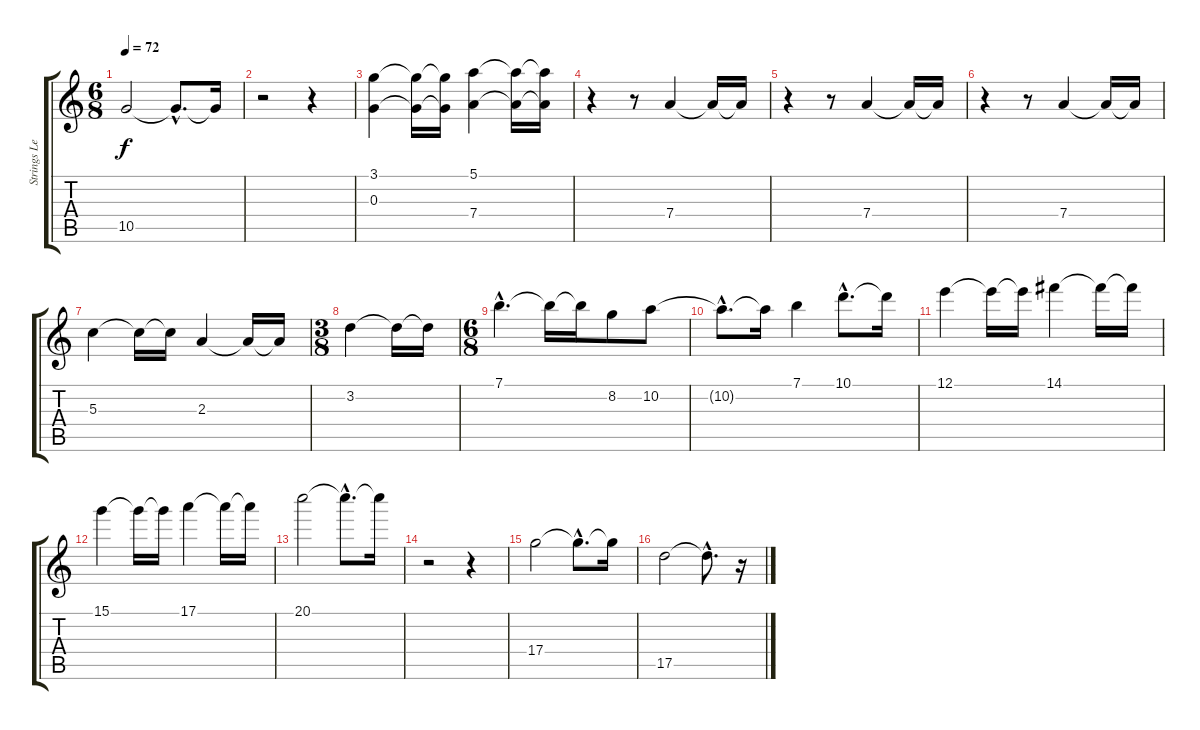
\track ("Strings Left" "Strings Le") {instrument stringensemble1}
\staff {score tabs}
\tuning (E5 B4 G4 D4 A3 E3) {hide}
\ts (6 8)
\tempo 72
\clef g2
\ks c
10.5{t}.2{dy f} 10.5{hac t}.8{d} 10.5{t}.16 |
r.2 r.4 |
(3.1 0.3).4 (3.1{t} 0.3{t}).16 (3.1{t} 0.3{t}).16 (5.1 7.4).4 (5.1{t} 7.4{t}).16 (5.1{t} 7.4{t}).16 |
r.4 r.8 7.4.4 7.4{t}.16 7.4{t}.16 |
r.4 r.8 7.4.4 7.4{t}.16 7.4{t}.16 |
r.4 r.8 7.4.4 7.4{t}.16 7.4{t}.16 |
5.3.4 5.3{t}.16 5.3{t}.16 2.3.4 2.3{t}.16 2.3{t}.16 |
\ts (3 8)
3.2.4 3.2{t}.16 3.2{t}.16 |
\ts (6 8)
7.1{hac}.4{d} 7.1{t}.16 7.1{t}.16 8.2.8 10.2.8 |
10.2{hac t}.8{d} 10.2{t}.16 7.1.4 10.1{hac}.8{d} 10.1{t}.16 |
12.1.4 12.1{t}.16 12.1{t}.16 14.1.4 14.1{t}.16 14.1{t}.16 |
15.1.4 15.1{t}.16 15.1{t}.16 17.1.4 17.1{t}.16 17.1{t}.16 |
20.1.2 20.1{hac t}.8{d} 20.1{t}.16 |
r.2 r.4 |
17.4.2 17.4{hac t}.8{d} 17.4{t}.16 |
17.5.2 17.5{hac t}.8{d} r.16
